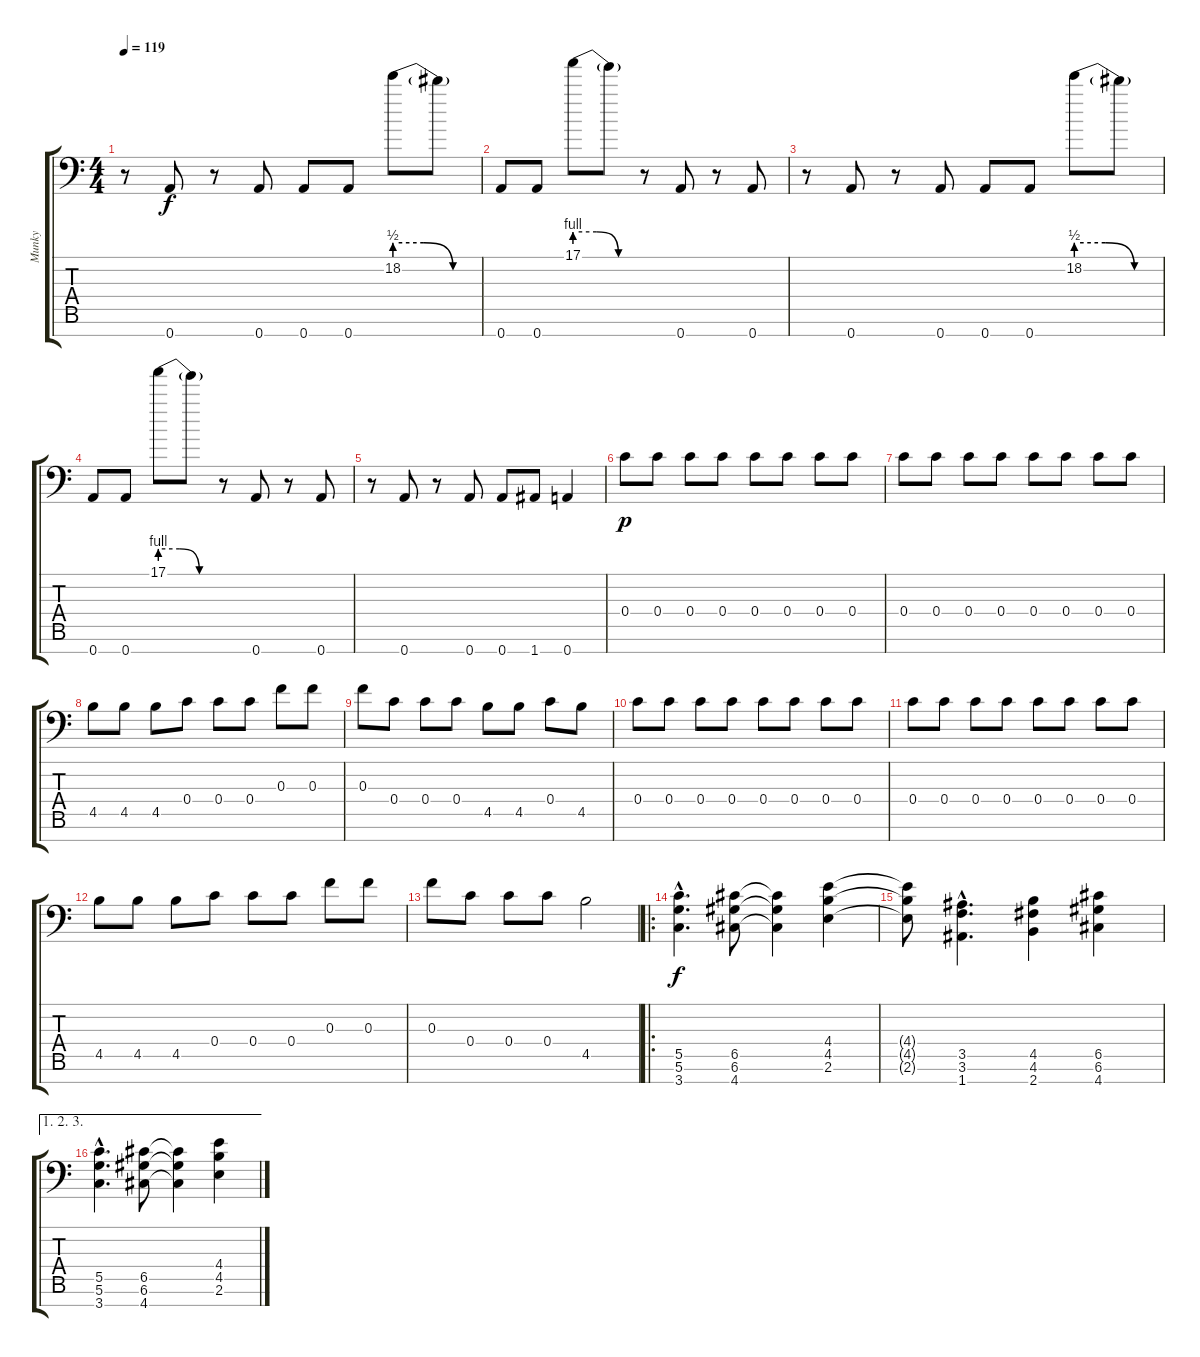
\track ("Munky" "Munky") {instrument distortionguitar}
\staff {score tabs}
\tuning (D4 A3 F3 C3 G2 D2 A1) {hide}
\ts (4 4)
\tempo 119
\clef f4
\ks c
r.8{dy f} 0.7.8 r.8 0.7.8 0.7.8 0.7.8 18.2{be (custom 0 2 20 2 40 0 60 0)}.8 18.2{t}.8 |
0.7.8 0.7.8 17.1{be (custom 0 4 20 4 40 0 60 0)}.8 17.1{t}.8 r.8 0.7.8 r.8 0.7.8 |
r.8 0.7.8 r.8 0.7.8 0.7.8 0.7.8 18.2{be (custom 0 2 20 2 40 0 60 0)}.8 18.2{t}.8 |
0.7.8 0.7.8 17.1{be (custom 0 4 20 4 40 0 60 0)}.8 17.1{t}.8 r.8 0.7.8 r.8 0.7.8 |
r.8 0.7.8 r.8 0.7.8 0.7.8 1.7.8 0.7.4 |
0.4.8{dy p instrument electricguitarclean} 0.4.8 0.4.8 0.4.8 0.4.8 0.4.8 0.4.8 0.4.8 |
0.4.8{instrument electricguitarclean} 0.4.8 0.4.8 0.4.8 0.4.8 0.4.8 0.4.8 0.4.8 |
4.5.8{instrument electricguitarclean} 4.5.8 4.5.8 0.4.8 0.4.8 0.4.8 0.3.8 0.3.8 |
0.3.8{instrument electricguitarclean} 0.4.8 0.4.8 0.4.8 4.5.8 4.5.8 0.4.8 4.5.8 |
0.4.8{instrument electricguitarclean} 0.4.8 0.4.8 0.4.8 0.4.8 0.4.8 0.4.8 0.4.8 |
0.4.8{instrument electricguitarclean} 0.4.8 0.4.8 0.4.8 0.4.8 0.4.8 0.4.8 0.4.8 |
4.5.8{instrument electricguitarclean} 4.5.8 4.5.8 0.4.8 0.4.8 0.4.8 0.3.8 0.3.8 |
0.3.8{instrument electricguitarclean} 0.4.8 0.4.8 0.4.8 4.5.2 |
\ro
(5.5{hac} 5.6{hac} 3.7{hac}).4{d dy f} (6.5 6.6 4.7).8 (6.5{t} 6.6{t} 4.7{t}).4 (4.4 4.5 2.6).4 |
(4.4{t} 4.5{t} 2.6{t}).8 (3.5{hac} 3.6{hac} 1.7{hac}).4{d} (4.5 4.6 2.7).4 (6.5 6.6 4.7).4 |
\ae (1 2 3)
(5.5{hac} 5.6{hac} 3.7{hac}).4{d} (6.5 6.6 4.7).8 (6.5{t} 6.6{t} 4.7{t}).4 (4.4 4.5 2.6).4
